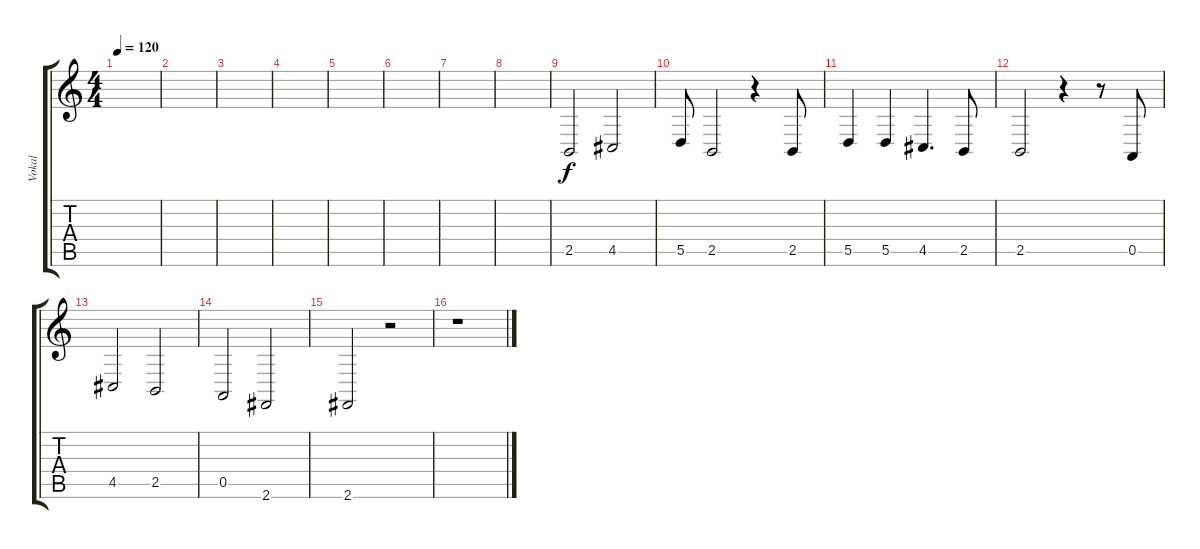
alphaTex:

\track ("Vokal" "Vokal") {instrument choiraahs}
\staff {score tabs}
\tuning (E4 B3 G3 D3 A2 E2) {hide}
\ts (4 4)
\tempo 120
\clef g2
\ks c
|
|
|
|
|
|
|
|
2.5.2 4.5.2 |
5.5.8 2.5.2 r.4 2.5.8 |
5.5.4 5.5.4 4.5.4{d} 2.5.8 |
2.5.2 r.4 r.8 0.5.8 |
4.5.2 2.5.2 |
0.5.2 2.6.2 |
2.6.2 r.2 |
r.1
